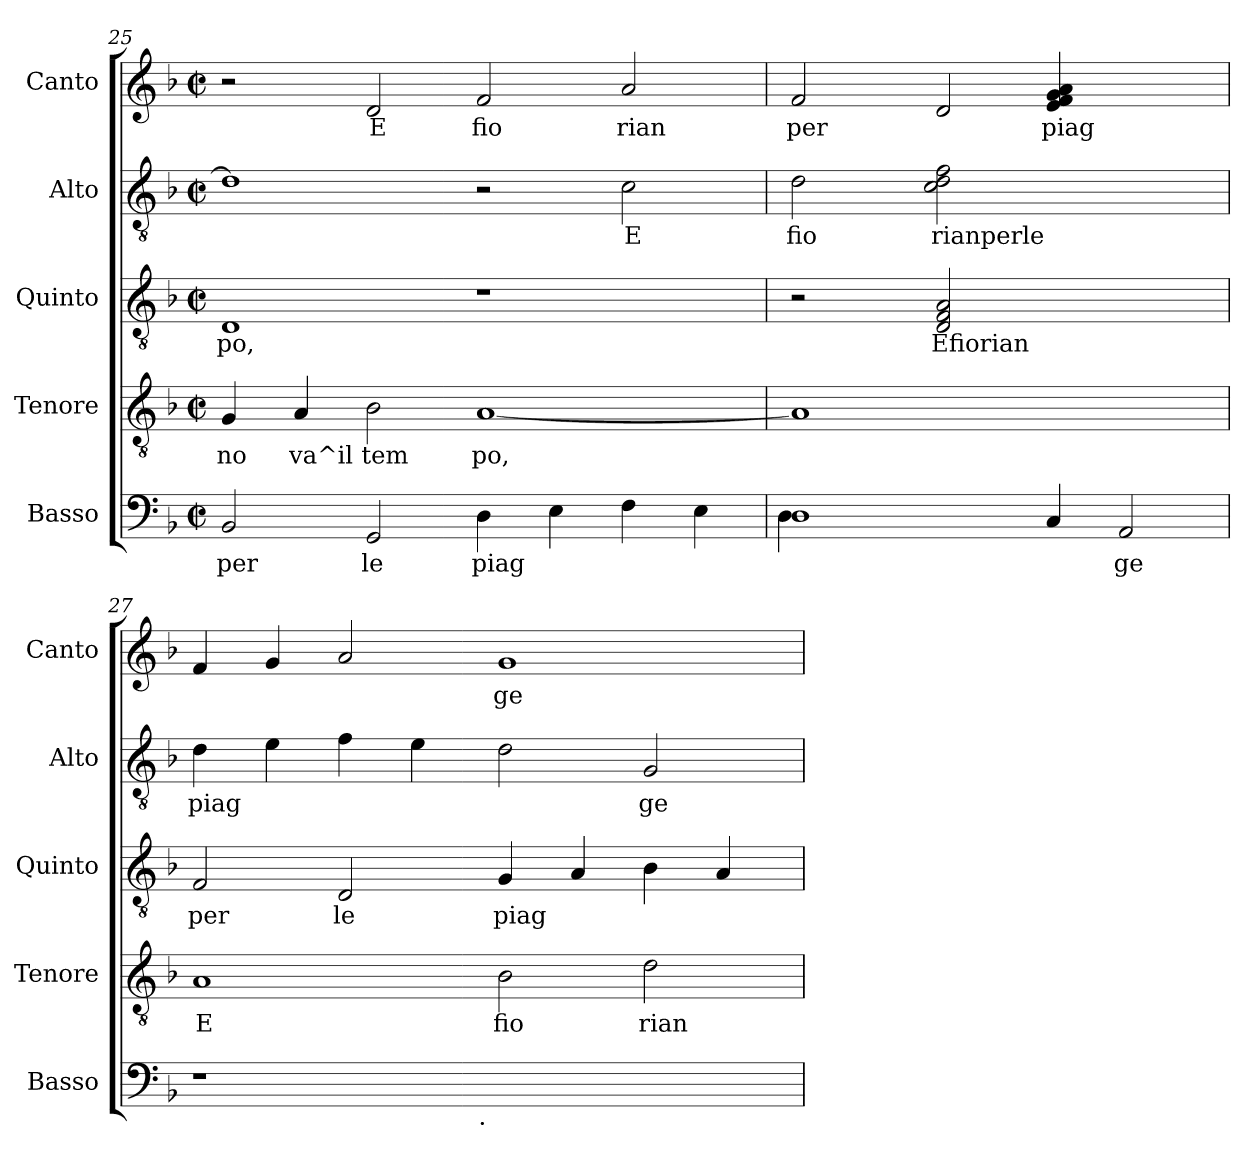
**kern	**text	**kern	**text	**kern	**text	**kern	**text	**kern	**text
*part5	*part5	*part4	*part4	*part3	*part3	*part2	*part2	*part1	*part1
*staff5	*staff5	*staff4	*staff4	*staff3	*staff3	*staff2	*staff2	*staff1	*staff1
*I"Basso	*	*I"Tenore	*	*I"Quinto	*	*I"Alto	*	*I"Canto	*
*I'Basso	*	*I'Tenore	*	*I'Quinto	*	*I'Alto	*	*I'Canto	*
*clefF4	*	*clefGv2	*	*clefGv2	*	*clefGv2	*	*clefG2	*
*k[b-]	*	*k[b-]	*	*k[b-]	*	*k[b-]	*	*k[b-]	*
*F:	*	*F:	*	*F:	*	*F:	*	*F:	*
*M2/2	*	*M2/2	*	*M2/2	*	*M2/2	*	*M2/2	*
*met(c|)	*	*met(c|)	*	*met(c|)	*	*met(c|)	*	*met(c|)	*
=25	=25	=25	=25	=25	=25	=25	=25	=25	=25
!	!LO:LY:b:cj	!	!LO:LY:b:cj	!	!LO:LY:b:cj	!	!LO:LY:b:cj	!	!
2BB-/	per	4G/	no	1D	po,	1d]	.	2r	.
!	!	!	!LO:LY:b:cj	!	!	!	!	!	!
.	.	4A/	va^il	.	.	.	.	.	.
!	!LO:LY:b:cj	!	!LO:LY:b:cj	!	!	!	!	!	!LO:LY:b:cj
2GG/	le	2B-\	tem	.	.	.	.	2d/	E
!	!LO:LY:b:cj	!	!LO:LY:b:cj	!	!	!	!	!	!LO:LY:b:cj
4D\	piag	[<1A	po,	1r	.	2r	.	2f/	fio
!	!LO:LY:b:cj	!	!	!	!	!	!	!	!
4E\	.	.	.	.	.	.	.	.	.
!	!LO:LY:b:cj	!	!	!	!	!	!LO:LY:b:cj	!	!LO:LY:b:cj
4F\	.	.	.	.	.	2c\	E	2a/	rian
!	!LO:LY:b:cj	!	!	!	!	!	!	!	!
4E\	.	.	.	.	.	.	.	.	.
=26	=26	=26	=26	=26	=26	=26	=26	=26	=26
*^	*	*	*	*	*	*	*	*	*
!	!	!LO:LY:b:cj	!	!LO:LY:b:cj	!	!	!	!LO:LY:b:cj	!	!LO:LY:b:cj
1D	4D\	.	1A]	.	2r	.	2d\	fio	2f/	per
.	1.ryy	.	.	.	.	.	.	.	.	.
!	!	!	!	!	!	!LO:LY:b:cj	!	!LO:LY:b:cj	!	!
.	.	.	.	.	2F/ 2D/ 2A/	Efiorian	2f\ 2d\ 2c\	rianperle	2d/	.
!	!	!LO:LY:b:cj	!	!	!	!	!	!	!	!LO:LY:b:cj
4C/	.	.	2.ryy	.	2.ryy	.	2.ryy	.	4a/ 4g/ 4f/ 4e/	piag
!	!	!LO:LY:b:cj	!	!	!	!	!	!	!	!
2AA/	.	ge	.	.	.	.	.	.	2ryy	.
!!LO:LB:g=z
=27	=27	=27	=27	=27	=27	=27	=27	=27	=27	=27
!	!	!	!	!LO:LY:b:cj	!	!LO:LY:b:cj	!	!LO:LY:b:cj	!	!LO:LY:b:cj
1r	2ryy	.	1A	E	2F/	per	4d\	piag	4f/	.
!	!	!	!	!	!	!	!	!LO:LY:b:cj	!	!LO:LY:b:cj
.	.	.	.	.	.	.	4e\	.	4g/	.
!	!	!	!	!	!	!LO:LY:b:cj	!	!LO:LY:b:cj	!	!LO:LY:b:cj
.	4...ryy	.	.	.	2D/	le	4f\	.	2a/	.
!	!	!	!	!	!	!	!	!LO:LY:b:cj	!	!
.	.	.	.	.	.	.	4e\	.	.	.
!	!LO:TX:b:t=.	!	!	!	!	!	!	!	!	!
.	1ryy	.	.	.	.	.	.	.	.	.
!	!	!	!	!LO:LY:b:cj	!	!LO:LY:b:cj	!	!LO:LY:b:cj	!	!LO:LY:b:cj
1ryy	.	.	2B-\	fio	4G/	piag-	2d\	.	1g	ge
!	!	!	!	!	!	!LO:LY:b:cj	!	!	!	!
.	.	.	.	.	4A/	--	.	.	.	.
!	!	!	!	!LO:LY:b:cj	!	!LO:LY:b:cj	!	!LO:LY:b:cj	!	!
.	.	.	2d\	rian	4B-\	--	2G/	ge	.	.
!	!	!	!	!	!	!LO:LY:b:cj	!	!	!	!
.	.	.	.	.	4A/	--	.	.	.	.
.	32ryy	.	.	.	.	.	.	.	.	.
*v	*v	*	*	*	*	*	*	*	*	*
=	=	=	=	=	=	=	=	=	=
*-	*-	*-	*-	*-	*-	*-	*-	*-	*-
